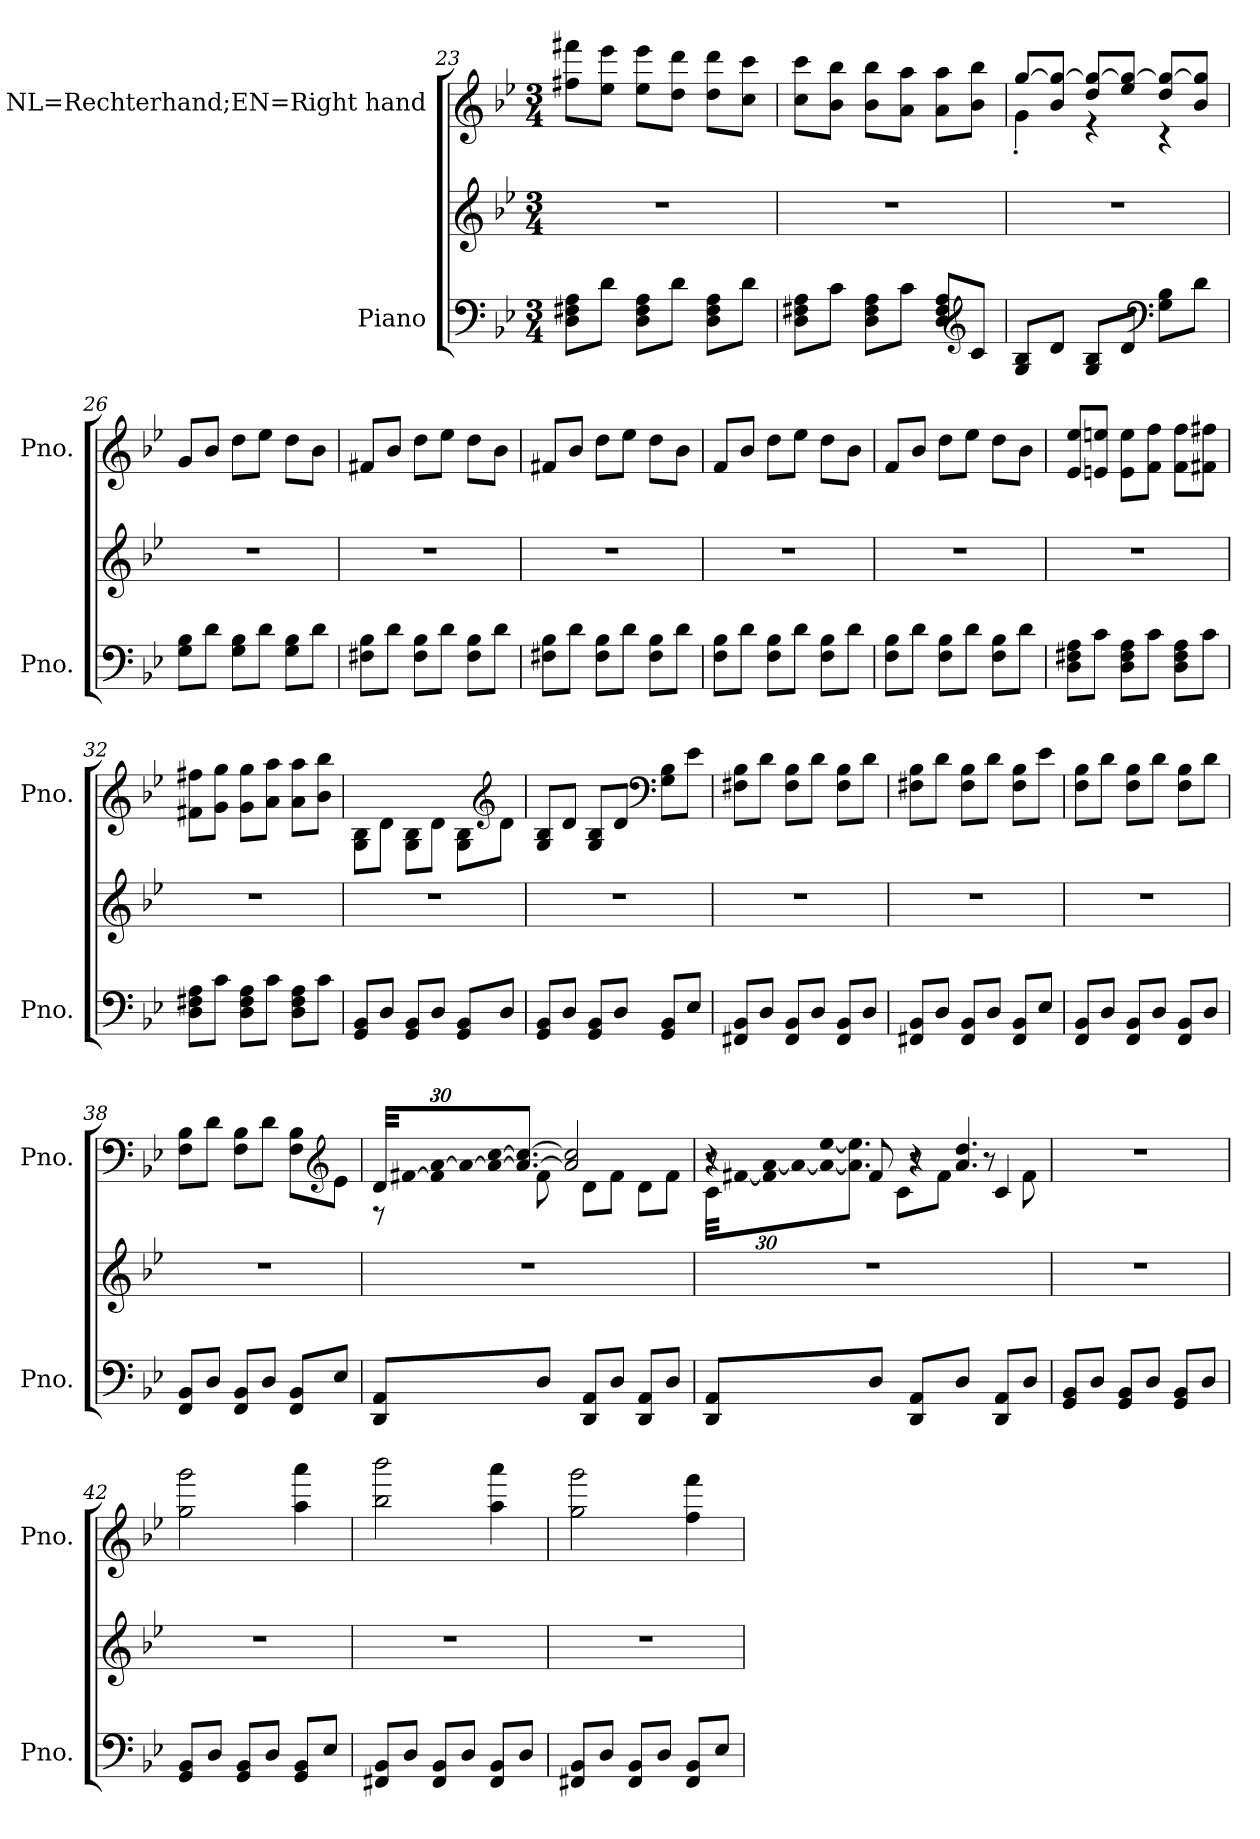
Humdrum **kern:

**kern	**kern	**kern
*part2	*part2	*part1
*staff3	*staff2	*staff1
*I"Piano	*	*I"Piano, NL=Rechterhand;EN=Right hand
*I'Pno.	*	*I'Pno.
*clefF4	*clefG2	*clefG2
*k[b-e-]	*k[b-e-]	*k[b-e-]
*M3/4	*M3/4	*M3/4
=23	=23	=23
8D\ 8F#X\ 8A\L	2.r	8ff#X\ 8fff#X\L
8d\J	.	8ee-\ 8eee-\J
8D\ 8F#\ 8A\L	.	8ee-\ 8eee-\L
8d\J	.	8dd\ 8ddd\J
8D\ 8F#\ 8A\L	.	8dd\ 8ddd\L
8d\J	.	8cc\ 8ccc\J
!!LO:LB:g=z
=24	=24	=24
8D\ 8F#X\ 8A\L	2.r	8cc\ 8ccc\L
8c\J	.	8b-\ 8bb-\J
8D\ 8F#\ 8A\L	.	8b-\ 8bb-\L
8c\J	.	8a\ 8aa\J
8D/ 8F#/ 8A/L	.	8a\ 8aa\L
*clefG2	*	*
8c/J	.	8b-\ 8bb-\J
=25	=25	=25
*	*	*^
8G/ 8B-/L	2.r	[8gg/L	4g'\
8d/J	.	8b-/ 8gg/_J	.
8G/ 8B-/L	.	8dd/ 8gg/_L	4r
8d/J	.	8ee-/ 8gg/_J	.
*clefF4	*	*	*
8G\ 8B-\L	.	8dd/ 8gg/_L	4r
8d\J	.	8b-/ 8gg/]J	.
*	*	*v	*v
=26	=26	=26
8G\ 8B-\L	2.r	8g/L
8d\J	.	8b-/J
8G\ 8B-\L	.	8dd\L
8d\J	.	8ee-\J
8G\ 8B-\L	.	8dd\L
8d\J	.	8b-\J
=27	=27	=27
8F#X\ 8B-\L	2.r	8f#X/L
8d\J	.	8b-/J
8F#\ 8B-\L	.	8dd\L
8d\J	.	8ee-\J
8F#\ 8B-\L	.	8dd\L
8d\J	.	8b-\J
=28	=28	=28
8F#X\ 8B-\L	2.r	8f#X/L
8d\J	.	8b-/J
8F#\ 8B-\L	.	8dd\L
8d\J	.	8ee-\J
8F#\ 8B-\L	.	8dd\L
8d\J	.	8b-\J
!!LO:LB:g=z
=29	=29	=29
8F\ 8B-\L	2.r	8f/L
8d\J	.	8b-/J
8F\ 8B-\L	.	8dd\L
8d\J	.	8ee-\J
8F\ 8B-\L	.	8dd\L
8d\J	.	8b-\J
=30	=30	=30
8F\ 8B-\L	2.r	8f/L
8d\J	.	8b-/J
8F\ 8B-\L	.	8dd\L
8d\J	.	8ee-\J
8F\ 8B-\L	.	8dd\L
8d\J	.	8b-\J
=31	=31	=31
8D\ 8F#X\ 8A\L	2.r	8e-/ 8ee-/L
8c\J	.	8en/ 8een/J
8D\ 8F#\ 8A\L	.	8e\ 8ee\L
8c\J	.	8f\ 8ff\J
8D\ 8F#\ 8A\L	.	8f\ 8ff\L
8c\J	.	8f#X\ 8ff#X\J
=32	=32	=32
8D\ 8F#X\ 8A\L	2.r	8f#X\ 8ff#X\L
8c\J	.	8g\ 8gg\J
8D\ 8F#\ 8A\L	.	8g\ 8gg\L
8c\J	.	8a\ 8aa\J
8D\ 8F#\ 8A\L	.	8a\ 8aa\L
8c\J	.	8b-\ 8bb-\J
=33	=33	=33
8GG/ 8BB-/L	2.r	8G\ 8B-\L
8D/J	.	8d\J
8GG/ 8BB-/L	.	8G\ 8B-\L
8D/J	.	8d\J
8GG/ 8BB-/L	.	8G\ 8B-\L
*	*	*clefG2
8D/J	.	8d\J
!!LO:LB:g=z
=34	=34	=34
8GG/ 8BB-/L	2.r	8G/ 8B-/L
8D/J	.	8d/J
8GG/ 8BB-/L	.	8G/ 8B-/L
8D/J	.	8d/J
*	*	*clefF4
8GG/ 8BB-/L	.	8G\ 8B-\L
8E-/J	.	8e-\J
=35	=35	=35
8FF#X/ 8BB-/L	2.r	8F#X\ 8B-\L
8D/J	.	8d\J
8FF#/ 8BB-/L	.	8F#\ 8B-\L
8D/J	.	8d\J
8FF#/ 8BB-/L	.	8F#\ 8B-\L
8D/J	.	8d\J
=36	=36	=36
8FF#X/ 8BB-/L	2.r	8F#X\ 8B-\L
8D/J	.	8d\J
8FF#/ 8BB-/L	.	8F#\ 8B-\L
8D/J	.	8d\J
8FF#/ 8BB-/L	.	8F#\ 8B-\L
8E-/J	.	8e-\J
=37	=37	=37
8FF/ 8BB-/L	2.r	8F\ 8B-\L
8D/J	.	8d\J
8FF/ 8BB-/L	.	8F\ 8B-\L
8D/J	.	8d\J
8FF/ 8BB-/L	.	8F\ 8B-\L
8D/J	.	8d\J
=38	=38	=38
8FF/ 8BB-/L	2.r	8F\ 8B-\L
8D/J	.	8d\J
8FF/ 8BB-/L	.	8F\ 8B-\L
8D/J	.	8d\J
8FF/ 8BB-/L	.	8F\ 8B-\L
*	*	*clefG2
8E-/J	.	8e-\J
!!LO:PB:g=z
=39	=39	=39
*	*	*Xbrackettup
!	!	!LO:N:vis=64
*	*	*^
8DD/ 8AA/L	2.r	960%17d/LLLL	8r
!	!	!LO:N:vis=256	!
.	.	[1920%17f#X/L	.
!	!	!LO:N:vis=256	!
.	.	1920%17f#/] [1920%17a/	.
!	!	!LO:N:vis=256	!
.	.	1920%17a/J_	.
!	!	!LO:N:vis=64	!
.	.	960%17a/_ [960%17cc/JJJ	.
.	.	8.a/_ 8.cc/_J	.
8D/J	.	.	8f#\
.	.	2a/] 2cc/]	.
8DD/ 8AA/L	.	.	8d\L
8D/J	.	.	8f#\J
8DD/ 8AA/L	.	.	8d\L
8D/J	.	.	8f#\J
.	.	1920ryy	.
=40	=40	=40	=40
!	!	!	!LO:N:vis=64
*	*	*	*^
8DD/ 8AA/L	2.r	8r	960%17c\LLLL	4r
!	!	!	!LO:N:vis=256	!
.	.	.	[1920%17f#X\L	.
!	!	!	!LO:N:vis=256	!
.	.	.	1920%17f#\] [1920%17a\	.
!	!	!	!LO:N:vis=256	!
.	.	.	1920%17a\J_	.
!	!	!	!LO:N:vis=64	!
.	.	.	960%17a\_ [960%17ee-\JJJ	.
.	.	.	8.a\] 8.ee-\]J	.
8D/J	.	8f#/	.	.
.	.	.	8c\L	.
8DD/ 8AA/L	.	8r	.	4r
.	.	.	8f#\J	.
8D/J	.	4.a/ 4.dd/	.	.
.	.	.	8r	.
8DD/ 8AA/L	.	.	.	4c/
.	.	.	8f#\	.
8D/J	.	.	.	.
.	.	.	1920ryy	.
*	*	*v	*v	*v
=41	=41	=41
8GG/ 8BB-/L	2.r	2.r
8D/J	.	.
8GG/ 8BB-/L	.	.
8D/J	.	.
8GG/ 8BB-/L	.	.
8D/J	.	.
=42	=42	=42
8GG/ 8BB-/L	2.r	2gg\ 2ggg\
8D/J	.	.
8GG/ 8BB-/L	.	.
8D/J	.	.
8GG/ 8BB-/L	.	4aa\ 4aaa\
8E-/J	.	.
!!LO:LB:g=z
=43	=43	=43
8FF#X/ 8BB-/L	2.r	2bb-\ 2bbb-\
8D/J	.	.
8FF#/ 8BB-/L	.	.
8D/J	.	.
8FF#/ 8BB-/L	.	4aa\ 4aaa\
8D/J	.	.
=44	=44	=44
8FF#X/ 8BB-/L	2.r	2gg\ 2ggg\
8D/J	.	.
8FF#/ 8BB-/L	.	.
8D/J	.	.
8FF#/ 8BB-/L	.	4ff\ 4fff\
8E-/J	.	.
=	=	=
*-	*-	*-
